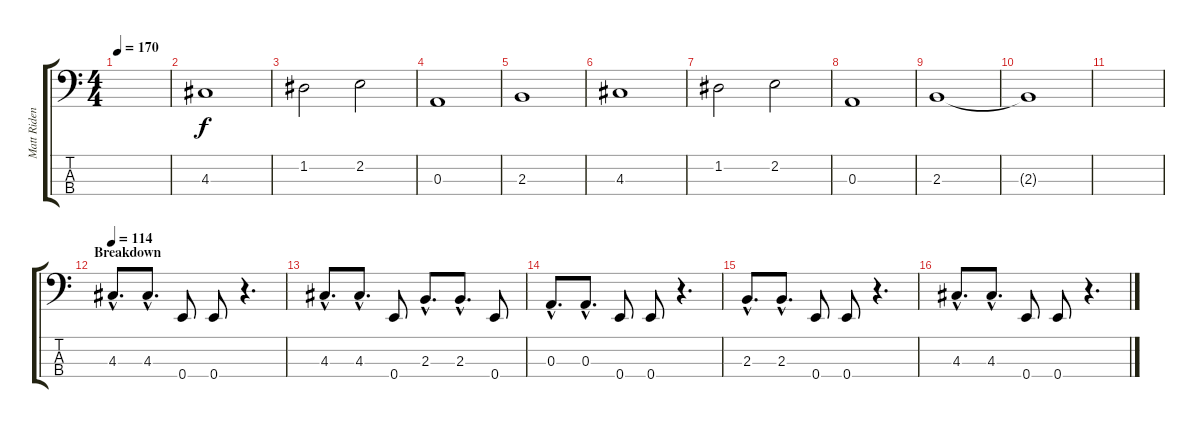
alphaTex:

\track ("Matt Ridenour (Bass)" "Matt Riden") {instrument electricbassfinger}
\staff {score tabs}
\tuning (G2 D2 A1 E1) {hide}
\ts (4 4)
\tempo 170
\clef f4
\ks c
|
4.3.1 |
1.2.2 2.2.2 |
0.3.1 |
2.3.1 |
4.3.1 |
1.2.2 2.2.2 |
0.3.1 |
2.3.1 |
2.3{t}.1 |
|
\section ("" "Breakdown")
\tempo 114
4.3{hac}.8{d} 4.3{hac}.8{d} 0.4.8 0.4.8 r.4{d} |
4.3{hac}.8{d} 4.3{hac}.8{d} 0.4.8 2.3{hac}.8{d} 2.3{hac}.8{d} 0.4.8 |
0.3{hac}.8{d} 0.3{hac}.8{d} 0.4.8 0.4.8 r.4{d} |
2.3{hac}.8{d} 2.3{hac}.8{d} 0.4.8 0.4.8 r.4{d} |
4.3{hac}.8{d} 4.3{hac}.8{d} 0.4.8 0.4.8 r.4{d}
